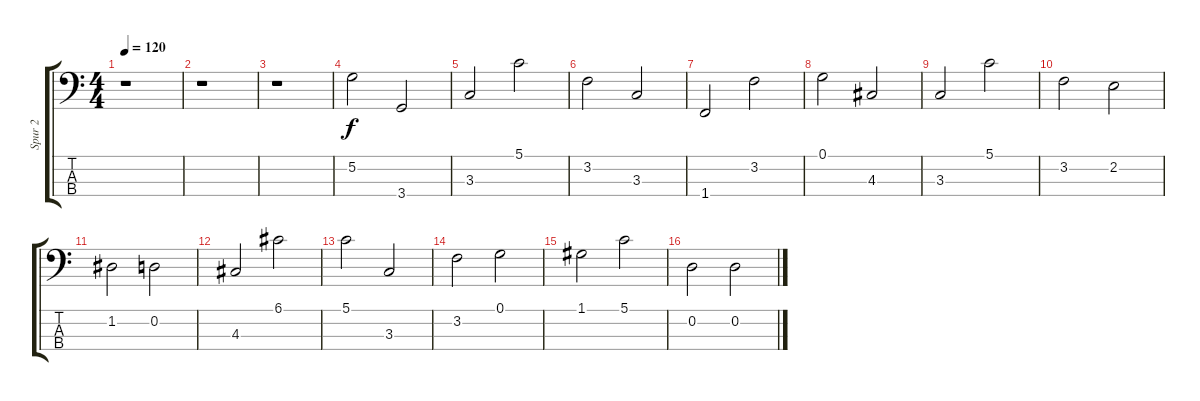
\track ("Spur 2" "Spur 2") {instrument acousticbass}
\staff {score tabs}
\tuning (G2 D2 A1 E1) {hide}
\ts (4 4)
\tempo 120
\clef f4
\ks c
r.1{dy f instrument acousticbass} |
r.1 |
r.1 |
5.2.2 3.4.2 |
3.3.2 5.1.2 |
3.2.2 3.3.2 |
1.4.2 3.2.2 |
0.1.2 4.3.2 |
3.3.2 5.1.2 |
3.2.2 2.2.2 |
1.2.2 0.2.2 |
4.3.2 6.1.2 |
5.1.2 3.3.2 |
3.2.2 0.1.2 |
1.1.2 5.1.2 |
0.2.2 0.2.2
